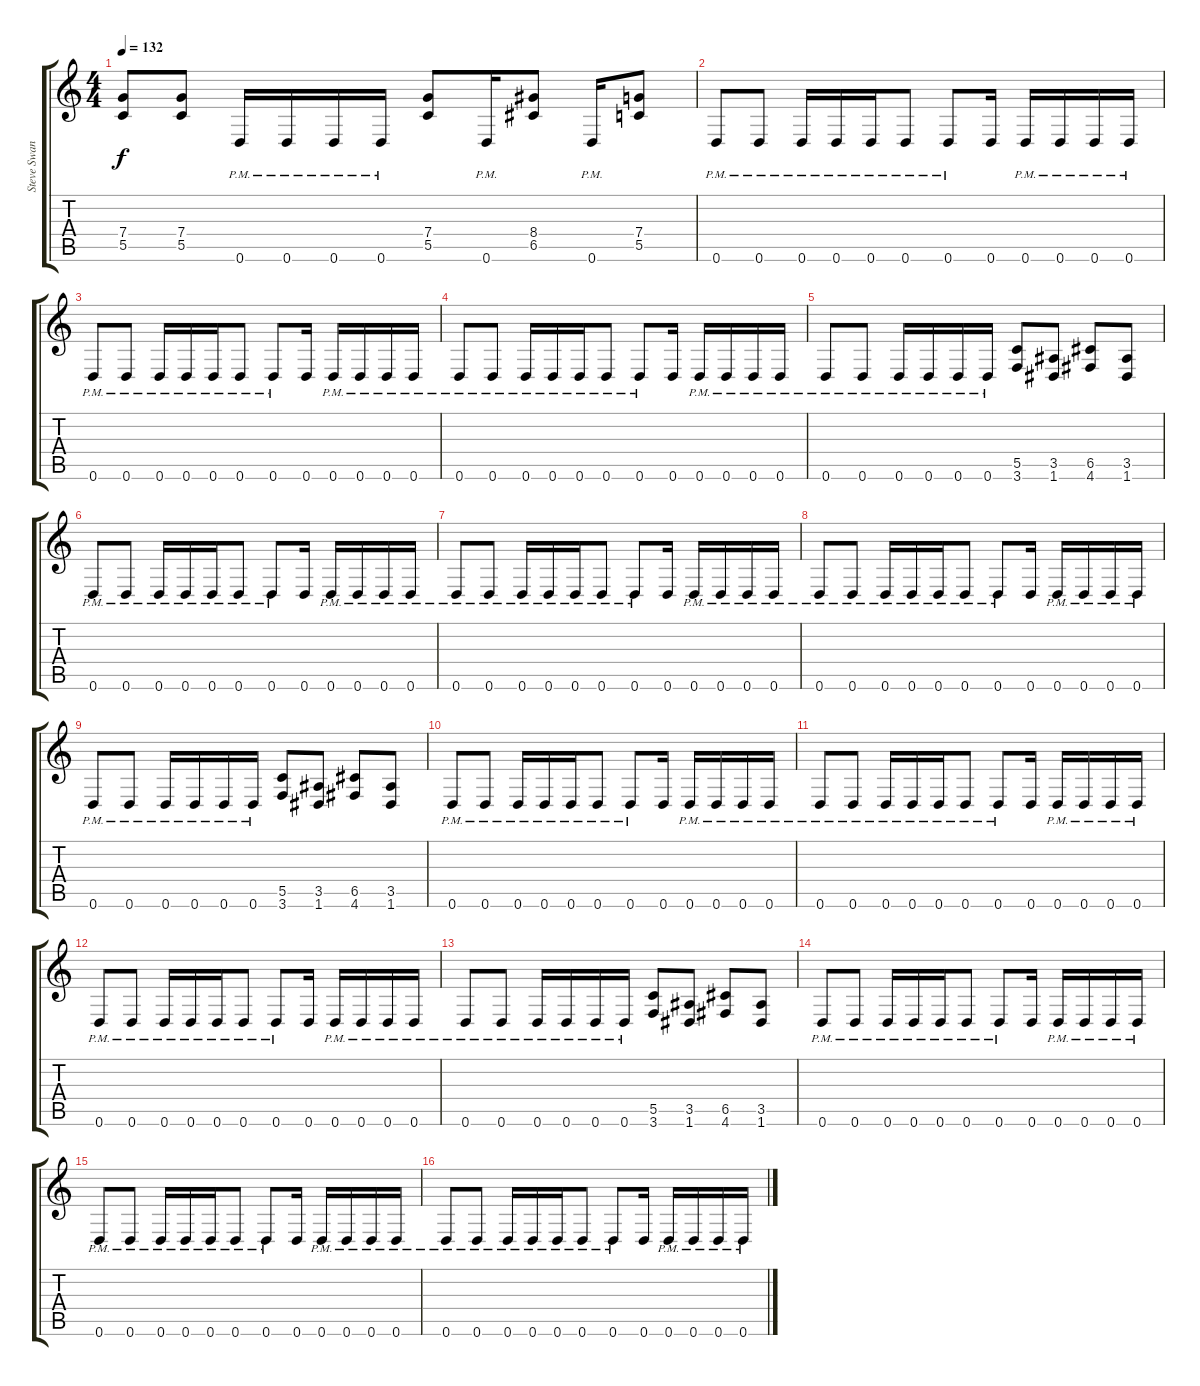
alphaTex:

\track ("Steve Swanson (Rythm Guitar+Solo)" "Steve Swan") {instrument overdrivenguitar}
\staff {score tabs}
\tuning (D4 A3 F3 C3 G2 D2) {hide}
\ts (4 4)
\tempo 132
\clef g2
\ks c
(7.4 5.5).8{dy f} (7.4 5.5).8 0.6{pm}.16 0.6{pm}.16 0.6{pm}.16 0.6{pm}.16 (7.4 5.5).8 0.6{pm}.16 (8.4 6.5).8 0.6{pm}.16 (7.4 5.5).8 |
0.6{pm}.8 0.6{pm}.8 0.6{pm}.16 0.6{pm}.16 0.6{pm}.16 0.6{pm}.8 0.6{pm}.8 0.6.16 0.6{pm}.16 0.6{pm}.16 0.6{pm}.16 0.6{pm}.16 |
0.6{pm}.8 0.6{pm}.8 0.6{pm}.16 0.6{pm}.16 0.6{pm}.16 0.6{pm}.8 0.6{pm}.8 0.6.16 0.6{pm}.16 0.6{pm}.16 0.6{pm}.16 0.6{pm}.16 |
0.6{pm}.8 0.6{pm}.8 0.6{pm}.16 0.6{pm}.16 0.6{pm}.16 0.6{pm}.8 0.6{pm}.8 0.6.16 0.6{pm}.16 0.6{pm}.16 0.6{pm}.16 0.6{pm}.16 |
0.6{pm}.8 0.6{pm}.8 0.6{pm}.16 0.6{pm}.16 0.6{pm}.16 0.6{pm}.16 (5.5 3.6).8 (3.5 1.6).8 (6.5 4.6).8 (3.5 1.6).8 |
0.6{pm}.8 0.6{pm}.8 0.6{pm}.16 0.6{pm}.16 0.6{pm}.16 0.6{pm}.8 0.6{pm}.8 0.6.16 0.6{pm}.16 0.6{pm}.16 0.6{pm}.16 0.6{pm}.16 |
0.6{pm}.8 0.6{pm}.8 0.6{pm}.16 0.6{pm}.16 0.6{pm}.16 0.6{pm}.8 0.6{pm}.8 0.6.16 0.6{pm}.16 0.6{pm}.16 0.6{pm}.16 0.6{pm}.16 |
0.6{pm}.8 0.6{pm}.8 0.6{pm}.16 0.6{pm}.16 0.6{pm}.16 0.6{pm}.8 0.6{pm}.8 0.6.16 0.6{pm}.16 0.6{pm}.16 0.6{pm}.16 0.6{pm}.16 |
0.6{pm}.8 0.6{pm}.8 0.6{pm}.16 0.6{pm}.16 0.6{pm}.16 0.6{pm}.16 (5.5 3.6).8 (3.5 1.6).8 (6.5 4.6).8 (3.5 1.6).8 |
0.6{pm}.8 0.6{pm}.8 0.6{pm}.16 0.6{pm}.16 0.6{pm}.16 0.6{pm}.8 0.6{pm}.8 0.6.16 0.6{pm}.16 0.6{pm}.16 0.6{pm}.16 0.6{pm}.16 |
0.6{pm}.8 0.6{pm}.8 0.6{pm}.16 0.6{pm}.16 0.6{pm}.16 0.6{pm}.8 0.6{pm}.8 0.6.16 0.6{pm}.16 0.6{pm}.16 0.6{pm}.16 0.6{pm}.16 |
0.6{pm}.8 0.6{pm}.8 0.6{pm}.16 0.6{pm}.16 0.6{pm}.16 0.6{pm}.8 0.6{pm}.8 0.6.16 0.6{pm}.16 0.6{pm}.16 0.6{pm}.16 0.6{pm}.16 |
0.6{pm}.8 0.6{pm}.8 0.6{pm}.16 0.6{pm}.16 0.6{pm}.16 0.6{pm}.16 (5.5 3.6).8 (3.5 1.6).8 (6.5 4.6).8 (3.5 1.6).8 |
0.6{pm}.8 0.6{pm}.8 0.6{pm}.16 0.6{pm}.16 0.6{pm}.16 0.6{pm}.8 0.6{pm}.8 0.6.16 0.6{pm}.16 0.6{pm}.16 0.6{pm}.16 0.6{pm}.16 |
0.6{pm}.8 0.6{pm}.8 0.6{pm}.16 0.6{pm}.16 0.6{pm}.16 0.6{pm}.8 0.6{pm}.8 0.6.16 0.6{pm}.16 0.6{pm}.16 0.6{pm}.16 0.6{pm}.16 |
0.6{pm}.8 0.6{pm}.8 0.6{pm}.16 0.6{pm}.16 0.6{pm}.16 0.6{pm}.8 0.6{pm}.8 0.6.16 0.6{pm}.16 0.6{pm}.16 0.6{pm}.16 0.6{pm}.16
